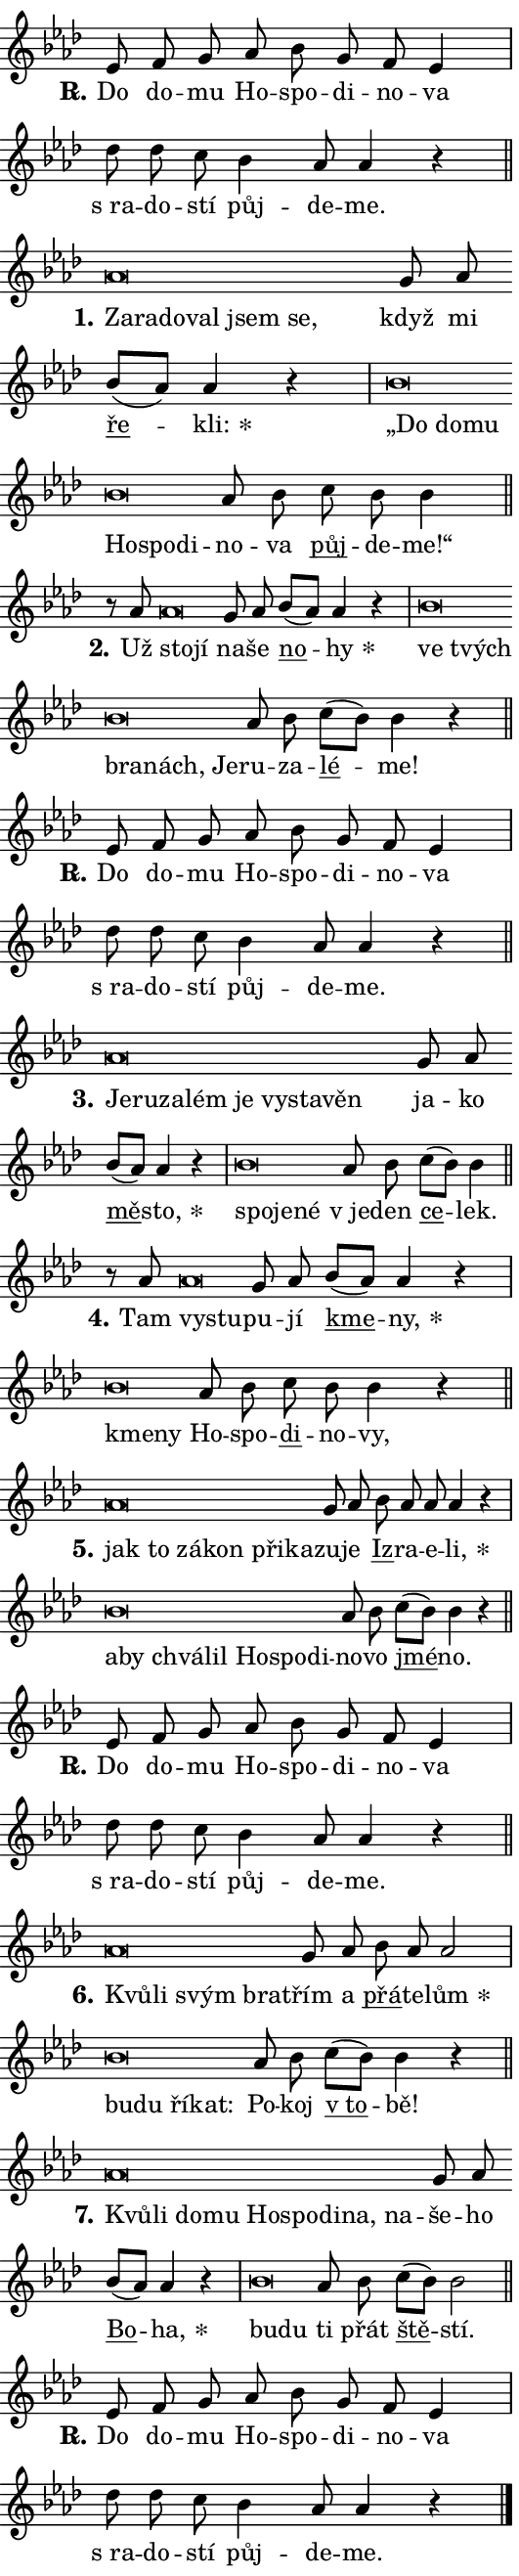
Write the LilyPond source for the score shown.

\version "2.24.0"
\header { tagline = "" }
\paper {
  indent = 0\cm
  top-margin = 0\cm
  right-margin = 0.13\cm % to fit lyric hyphens
  bottom-margin = 0\cm
  left-margin = 0\cm
  paper-width = 9\cm
  page-breaking = #ly:one-page-breaking
  system-system-spacing.basic-distance = #11
  score-system-spacing.basic-distance = #11
  ragged-last = ##f
}


%% Author: Thomas Morley
%% https://lists.gnu.org/archive/html/lilypond-user/2020-05/msg00002.html
#(define (line-position grob)
"Returns position of @var[grob} in current system:
   @code{'start}, if at first time-step
   @code{'end}, if at last time-step
   @code{'middle} otherwise
"
  (let* ((col (ly:item-get-column grob))
         (ln (ly:grob-object col 'left-neighbor))
         (rn (ly:grob-object col 'right-neighbor))
         (col-to-check-left (if (ly:grob? ln) ln col))
         (col-to-check-right (if (ly:grob? rn) rn col))
         (break-dir-left
           (and
             (ly:grob-property col-to-check-left 'non-musical #f)
             (ly:item-break-dir col-to-check-left)))
         (break-dir-right
           (and
             (ly:grob-property col-to-check-right 'non-musical #f)
             (ly:item-break-dir col-to-check-right))))
        (cond ((eqv? 1 break-dir-left) 'start)
              ((eqv? -1 break-dir-right) 'end)
              (else 'middle))))

#(define (tranparent-at-line-position vctor)
  (lambda (grob)
  "Relying on @code{line-position} select the relevant enry from @var{vctor}.
Used to determine transparency,"
    (case (line-position grob)
      ((end) (not (vector-ref vctor 0)))
      ((middle) (not (vector-ref vctor 1)))
      ((start) (not (vector-ref vctor 2))))))

noteHeadBreakVisibility =
#(define-music-function (break-visibility)(vector?)
"Makes @code{NoteHead}s transparent relying on @var{break-visibility}"
#{
  \override NoteHead.transparent =
    #(tranparent-at-line-position break-visibility)
#})

#(define delete-ledgers-for-transparent-note-heads
  (lambda (grob)
    "Reads whether a @code{NoteHead} is transparent.
If so this @code{NoteHead} is removed from @code{'note-heads} from
@var{grob}, which is supposed to be @code{LedgerLineSpanner}.
As a result ledgers are not printed for this @code{NoteHead}"
    (let* ((nhds-array (ly:grob-object grob 'note-heads))
           (nhds-list
             (if (ly:grob-array? nhds-array)
                 (ly:grob-array->list nhds-array)
                 '()))
           ;; Relies on the transparent-property being done before
           ;; Staff.LedgerLineSpanner.after-line-breaking is executed.
           ;; This is fragile ...
           (to-keep
             (remove
               (lambda (nhd)
                 (ly:grob-property nhd 'transparent #f))
               nhds-list)))
      ;; TODO find a better method to iterate over grob-arrays, similiar
      ;; to filter/remove etc for lists
      ;; For now rebuilt from scratch
      (set! (ly:grob-object grob 'note-heads)  '())
      (for-each
        (lambda (nhd)
          (ly:pointer-group-interface::add-grob grob 'note-heads nhd))
        to-keep))))

squashNotes = {
  \override NoteHead.X-extent = #'(-0.2 . 0.2)
  \override NoteHead.Y-extent = #'(-0.75 . 0)
  \override NoteHead.stencil =
    #(lambda (grob)
       (let ((pos (ly:grob-property grob 'staff-position)))
         (begin
           (if (< pos -7) (display "ERROR: Lower brevis then expected\n") (display ""))
           (if (<= pos -6) ly:text-interface::print ly:note-head::print))))
}
unSquashNotes = {
  \revert NoteHead.X-extent
  \revert NoteHead.Y-extent
  \revert NoteHead.stencil
}

hideNotes = \noteHeadBreakVisibility #begin-of-line-visible
unHideNotes = \noteHeadBreakVisibility #all-visible

% work-around for resetting accidentals
% https://lilypond.org/doc/v2.23/Documentation/notation/displaying-rhythms#unmetered-music
cadenzaMeasure = {
  \cadenzaOff
  \partial 1024 s1024
  \cadenzaOn
}

#(define-markup-command (accent layout props text) (markup?)
  "Underline accented syllable"
  (interpret-markup layout props
    #{\markup \override #'(offset . 4.3) \underline { #text }#}))

responsum = \markup \concat {
  "R" \hspace #-1.05 \path #0.1 #'((moveto 0 0.07) (lineto 0.9 0.8)) \hspace #0.05 "."
}

spaceSize = #0.6828661417322834 % exact space size for TeX Gyre Schola

\layout {
  \context {
    \Staff
    \remove "Time_signature_engraver"
    \override LedgerLineSpanner.after-line-breaking = #delete-ledgers-for-transparent-note-heads
  }
  \context {
    \Lyrics {
      \override LyricSpace.minimum-distance = \spaceSize
      \override LyricText.font-name = #"TeX Gyre Schola"
      \override LyricText.font-size = 1
      \override StanzaNumber.font-name = #"TeX Gyre Schola Bold"
      \override StanzaNumber.font-size = 1
    }
  }
  \context {
    \Score 
    \override NoteHead.text =
      #(lambda (grob) 
        (let ((pos (ly:grob-property grob 'staff-position)))
          #{\markup {
            \combine
              \halign #-0.55 \raise #(if (= pos -6) 0 0.5) \override #'(thickness . 2) \draw-line #'(3.2 . 0)
              \musicglyph "noteheads.sM1"
          }#}))
  }
}

% magnetic-lyrics.ily
%
%   written by
%     Jean Abou Samra <jean@abou-samra.fr>
%     Werner Lemberg <wl@gnu.org>
%
%   adapted by
%     Jiri Hon <jiri.hon@gmail.com>
%
% Version 2022-Apr-15

% https://www.mail-archive.com/lilypond-user@gnu.org/msg149350.html

#(define (Left_hyphen_pointer_engraver context)
   "Collect syllable-hyphen-syllable occurrences in lyrics and store
them in properties.  This engraver only looks to the left.  For
example, if the lyrics input is @code{foo -- bar}, it does the
following.

@itemize @bullet
@item
Set the @code{text} property of the @code{LyricHyphen} grob between
@q{foo} and @q{bar} to @code{foo}.

@item
Set the @code{left-hyphen} property of the @code{LyricText} grob with
text @q{foo} to the @code{LyricHyphen} grob between @q{foo} and
@q{bar}.
@end itemize

Use this auxiliary engraver in combination with the
@code{lyric-@/text::@/apply-@/magnetic-@/offset!} hook."
   (let ((hyphen #f)
         (text #f))
     (make-engraver
      (acknowledgers
       ((lyric-syllable-interface engraver grob source-engraver)
        (set! text grob)))
      (end-acknowledgers
       ((lyric-hyphen-interface engraver grob source-engraver)
        ;(when (not (grob::has-interface grob 'lyric-space-interface))
          (set! hyphen grob)));)
      ((stop-translation-timestep engraver)
       (when (and text hyphen)
         (ly:grob-set-object! text 'left-hyphen hyphen))
       (set! text #f)
       (set! hyphen #f)))))

#(define (lyric-text::apply-magnetic-offset! grob)
   "If the space between two syllables is less than the value in
property @code{LyricText@/.details@/.squash-threshold}, move the right
syllable to the left so that it gets concatenated with the left
syllable.

Use this function as a hook for
@code{LyricText@/.after-@/line-@/breaking} if the
@code{Left_@/hyphen_@/pointer_@/engraver} is active."
   (let ((hyphen (ly:grob-object grob 'left-hyphen #f)))
     (when hyphen
       (let ((left-text (ly:spanner-bound hyphen LEFT)))
         (when (grob::has-interface left-text 'lyric-syllable-interface)
           (let* ((common (ly:grob-common-refpoint grob left-text X))
                  (this-x-ext (ly:grob-extent grob common X))
                  (left-x-ext
                   (begin
                     ;; Trigger magnetism for left-text.
                     (ly:grob-property left-text 'after-line-breaking)
                     (ly:grob-extent left-text common X)))
                  ;; `delta` is the gap width between two syllables.
                  (delta (- (interval-start this-x-ext)
                            (interval-end left-x-ext)))
                  (details (ly:grob-property grob 'details))
                  (threshold (assoc-get 'squash-threshold details 0.2)))
             (when (< delta threshold)
               (let* (;; We have to manipulate the input text so that
                      ;; ligatures crossing syllable boundaries are not
                      ;; disabled.  For languages based on the Latin
                      ;; script this is essentially a beautification.
                      ;; However, for non-Western scripts it can be a
                      ;; necessity.
                      (lt (ly:grob-property left-text 'text))
                      (rt (ly:grob-property grob 'text))
                      (is-space (grob::has-interface hyphen 'lyric-space-interface))
                      (space (if is-space " " ""))
                      (extra-delta (if is-space spaceSize 0))
                      ;; Append new syllable.
                      (ltrt-space (if (and (string? lt) (string? rt))
                                (string-append lt space rt)
                                (make-concat-markup (list lt space rt))))
                      ;; Right-align `ltrt` to the right side.
                      (ltrt-space-markup (grob-interpret-markup
                               grob
                               (make-translate-markup
                                (cons (interval-length this-x-ext) 0)
                                (make-right-align-markup ltrt-space)))))
                 (begin
                   ;; Don't print `left-text`.
                   (ly:grob-set-property! left-text 'stencil #f)
                   ;; Set text and stencil (which holds all collected
                   ;; syllables so far) and shift it to the left.
                   (ly:grob-set-property! grob 'text ltrt-space)
                   (ly:grob-set-property! grob 'stencil ltrt-space-markup)
                   (ly:grob-translate-axis! grob (- (- delta extra-delta)) X))))))))))


#(define (lyric-hyphen::displace-bounds-first grob)
   ;; Make very sure this callback isn't triggered too early.
   (let ((left (ly:spanner-bound grob LEFT))
         (right (ly:spanner-bound grob RIGHT)))
     (ly:grob-property left 'after-line-breaking)
     (ly:grob-property right 'after-line-breaking)
     (ly:lyric-hyphen::print grob)))

squashThreshold = #0.4

\layout {
  \context {
    \Lyrics
    \consists #Left_hyphen_pointer_engraver
    \override LyricText.after-line-breaking =
      #lyric-text::apply-magnetic-offset!
    \override LyricHyphen.stencil = #lyric-hyphen::displace-bounds-first
    \override LyricText.details.squash-threshold = \squashThreshold
    \override LyricHyphen.minimum-distance = 0
    \override LyricHyphen.minimum-length = \squashThreshold
  }
}

squashText = \override LyricText.details.squash-threshold = 9999
unSquashText = \override LyricText.details.squash-threshold = \squashThreshold

leftText = \override LyricText.self-alignment-X = #LEFT
unLeftText = \revert LyricText.self-alignment-X

starOffset = #(lambda (grob) 
                (let ((x_offset (ly:self-alignment-interface::aligned-on-x-parent grob)))
                  (if (= x_offset 0) 0 (+ x_offset 1.2))))

star = #(define-music-function (syllable)(string?)
"Append star separator at the end of a syllable"
#{
  \once \override LyricText.X-offset = #starOffset
  \lyricmode { \markup {
    #syllable
    \override #'((font-name . "TeX Gyre Schola Bold")) \hspace #0.2 \lower #0.65 \larger "*"
  } }
#})

starAccent = #(define-music-function (syllable)(string?)
"Append star separator at the end of a syllable and make accent"
#{
  \once \override LyricText.X-offset = #starOffset
  \lyricmode { \markup {
    \accent #syllable
    \override #'((font-name . "TeX Gyre Schola Bold")) \hspace #0.2 \lower #0.65 \larger "*"
  } }
#})

breath = #(define-music-function (syllable)(string?)
"Append breathing indicator at the end of a syllable"
#{
  \lyricmode { \markup { #syllable "+" } }
#})

optionalBreath = #(define-music-function (syllable)(string?)
"Append optional breathing indicator at the end of a syllable"
#{
  \lyricmode { \markup { #syllable "(+)" } }
#})


\score {
    <<
        \new Voice = "melody" { \cadenzaOn \key as \major \relative { es'8 f g as bes g f es4 \cadenzaMeasure \bar "|" des'8 des c \bar "" bes4 as8 as4 r \cadenzaMeasure \bar "||" \break } }
        \new Lyrics \lyricsto "melody" { \lyricmode { \set stanza = \responsum
Do do -- mu Ho -- spo -- di -- no -- va "s ra" -- do -- stí půj -- de -- me. } }
    >>
    \layout {}
}

\score {
    <<
        \new Voice = "melody" { \cadenzaOn \key as \major \relative { \squashNotes as'\breve*1/16 \hideNotes \breve*1/16 \bar "" \breve*1/16 \bar "" \breve*1/16 \bar "" \breve*1/16 \breve*1/16 \bar "" \unHideNotes \unSquashNotes g8 as \bar "" bes[( as)] as4 r \cadenzaMeasure \bar "|" \squashNotes bes\breve*1/16 \hideNotes \breve*1/16 \bar "" \breve*1/16 \bar "" \breve*1/16 \bar "" \breve*1/16 \breve*1/16 \bar "" \unHideNotes \unSquashNotes as8 bes \bar "" c bes bes4 \cadenzaMeasure \bar "||" \break } }
        \new Lyrics \lyricsto "melody" { \lyricmode { \set stanza = "1."
\leftText Za -- \squashText ra -- do -- val jsem se, \unLeftText \unSquashText když mi \markup \accent ře -- \star kli: \leftText „Do \squashText do -- mu Ho -- spo -- di -- \unLeftText \unSquashText no -- va \markup \accent půj -- de -- me!“ } }
    >>
    \layout {}
}

\score {
    <<
        \new Voice = "melody" { \cadenzaOn \key as \major \relative { r8 as'8 \squashNotes as\breve*1/16 \hideNotes \breve*1/16 \bar "" \unHideNotes \unSquashNotes g8 as \bar "" bes[( as)] as4 r \cadenzaMeasure \bar "|" \squashNotes bes\breve*1/16 \hideNotes \breve*1/16 \bar "" \breve*1/16 \bar "" \breve*1/16 \breve*1/16 \bar "" \unHideNotes \unSquashNotes as8 bes \bar "" c[( bes)] bes4 r \cadenzaMeasure \bar "||" \break } }
        \new Lyrics \lyricsto "melody" { \lyricmode { \set stanza = "2."
Už \leftText sto -- \squashText jí \unLeftText \unSquashText na -- še \markup \accent no -- \star hy \leftText ve \squashText tvých bra -- nách, Je -- \unLeftText \unSquashText ru -- za -- \markup \accent lé -- me! } }
    >>
    \layout {}
}

\score {
    <<
        \new Voice = "melody" { \cadenzaOn \key as \major \relative { es'8 f g as bes g f es4 \cadenzaMeasure \bar "|" des'8 des c \bar "" bes4 as8 as4 r \cadenzaMeasure \bar "||" \break } }
        \new Lyrics \lyricsto "melody" { \lyricmode { \set stanza = \responsum
Do do -- mu Ho -- spo -- di -- no -- va "s ra" -- do -- stí půj -- de -- me. } }
    >>
    \layout {}
}

\score {
    <<
        \new Voice = "melody" { \cadenzaOn \key as \major \relative { \squashNotes as'\breve*1/16 \hideNotes \breve*1/16 \bar "" \breve*1/16 \bar "" \breve*1/16 \bar "" \breve*1/16 \bar "" \breve*1/16 \bar "" \breve*1/16 \breve*1/16 \bar "" \unHideNotes \unSquashNotes g8 as \bar "" bes[( as)] as4 r \cadenzaMeasure \bar "|" \squashNotes bes\breve*1/16 \hideNotes \breve*1/16 \breve*1/16 \bar "" \unHideNotes \unSquashNotes as8 bes \bar "" c[( bes)] bes4 \cadenzaMeasure \bar "||" \break } }
        \new Lyrics \lyricsto "melody" { \lyricmode { \set stanza = "3."
\leftText Je -- \squashText ru -- za -- lém je vy -- sta -- věn \unLeftText \unSquashText ja -- ko \markup \accent mě -- \star sto, \leftText spo -- \squashText je -- né \unLeftText \unSquashText "v je" -- den \markup \accent ce -- lek. } }
    >>
    \layout {}
}

\score {
    <<
        \new Voice = "melody" { \cadenzaOn \key as \major \relative { r8 as'8 \squashNotes as\breve*1/16 \hideNotes \breve*1/16 \bar "" \unHideNotes \unSquashNotes g8 as \bar "" bes[( as)] as4 r \cadenzaMeasure \bar "|" \squashNotes bes\breve*1/16 \hideNotes \breve*1/16 \bar "" \unHideNotes \unSquashNotes as8 bes \bar "" c bes bes4 r \cadenzaMeasure \bar "||" \break } }
        \new Lyrics \lyricsto "melody" { \lyricmode { \set stanza = "4."
Tam \leftText vy -- \squashText stu -- \unLeftText \unSquashText pu -- jí \markup \accent kme -- \star ny, \leftText kme -- \squashText ny \unLeftText \unSquashText Ho -- spo -- \markup \accent di -- no -- vy, } }
    >>
    \layout {}
}

\score {
    <<
        \new Voice = "melody" { \cadenzaOn \key as \major \relative { \squashNotes as'\breve*1/16 \hideNotes \breve*1/16 \bar "" \breve*1/16 \bar "" \breve*1/16 \bar "" \breve*1/16 \breve*1/16 \bar "" \unHideNotes \unSquashNotes g8 as \bar "" bes as as as4 r \cadenzaMeasure \bar "|" \squashNotes bes\breve*1/16 \hideNotes \breve*1/16 \bar "" \breve*1/16 \bar "" \breve*1/16 \bar "" \breve*1/16 \bar "" \breve*1/16 \breve*1/16 \bar "" \unHideNotes \unSquashNotes as8 bes \bar "" c[( bes)] bes4 r \cadenzaMeasure \bar "||" \break } }
        \new Lyrics \lyricsto "melody" { \lyricmode { \set stanza = "5."
\leftText jak \squashText to zá -- kon při -- ka -- \unLeftText \unSquashText zu -- je \markup \accent Iz -- ra -- e -- \star li, \leftText a -- \squashText by chvá -- lil Ho -- spo -- di -- \unLeftText \unSquashText no -- vo \markup \accent jmé -- no. } }
    >>
    \layout {}
}

\score {
    <<
        \new Voice = "melody" { \cadenzaOn \key as \major \relative { es'8 f g as bes g f es4 \cadenzaMeasure \bar "|" des'8 des c \bar "" bes4 as8 as4 r \cadenzaMeasure \bar "||" \break } }
        \new Lyrics \lyricsto "melody" { \lyricmode { \set stanza = \responsum
Do do -- mu Ho -- spo -- di -- no -- va "s ra" -- do -- stí půj -- de -- me. } }
    >>
    \layout {}
}

\score {
    <<
        \new Voice = "melody" { \cadenzaOn \key as \major \relative { \squashNotes as'\breve*1/16 \hideNotes \breve*1/16 \bar "" \breve*1/16 \breve*1/16 \bar "" \unHideNotes \unSquashNotes g8 as \bar "" bes as as2 \cadenzaMeasure \bar "|" \squashNotes bes\breve*1/16 \hideNotes \breve*1/16 \bar "" \breve*1/16 \breve*1/16 \bar "" \unHideNotes \unSquashNotes as8 bes \bar "" c[( bes)] bes4 r \cadenzaMeasure \bar "||" \break } }
        \new Lyrics \lyricsto "melody" { \lyricmode { \set stanza = "6."
\leftText Kvů -- \squashText li svým bra -- \unLeftText \unSquashText třím a \markup \accent přá -- te -- \star lům \leftText bu -- \squashText du ří -- kat: \unLeftText \unSquashText Po -- koj \markup \accent "v to" -- bě! } }
    >>
    \layout {}
}

\score {
    <<
        \new Voice = "melody" { \cadenzaOn \key as \major \relative { \squashNotes as'\breve*1/16 \hideNotes \breve*1/16 \bar "" \breve*1/16 \bar "" \breve*1/16 \bar "" \breve*1/16 \bar "" \breve*1/16 \bar "" \breve*1/16 \bar "" \breve*1/16 \breve*1/16 \bar "" \unHideNotes \unSquashNotes g8 as \bar "" bes[( as)] as4 r \cadenzaMeasure \bar "|" \squashNotes bes\breve*1/16 \hideNotes \breve*1/16 \bar "" \unHideNotes \unSquashNotes as8 bes \bar "" c[( bes)] bes2 \cadenzaMeasure \bar "||" \break } }
        \new Lyrics \lyricsto "melody" { \lyricmode { \set stanza = "7."
\leftText Kvů -- \squashText li do -- mu Ho -- spo -- di -- na, na -- \unLeftText \unSquashText še -- ho \markup \accent Bo -- \star ha, \leftText bu -- \squashText du \unLeftText \unSquashText ti přát \markup \accent ště -- stí. } }
    >>
    \layout {}
}

\score {
    <<
        \new Voice = "melody" { \cadenzaOn \key as \major \relative { es'8 f g as bes g f es4 \cadenzaMeasure \bar "|" des'8 des c \bar "" bes4 as8 as4 r \cadenzaMeasure \bar "||" \break } \bar "|." }
        \new Lyrics \lyricsto "melody" { \lyricmode { \set stanza = \responsum
Do do -- mu Ho -- spo -- di -- no -- va "s ra" -- do -- stí půj -- de -- me. } }
    >>
    \layout {}
}
